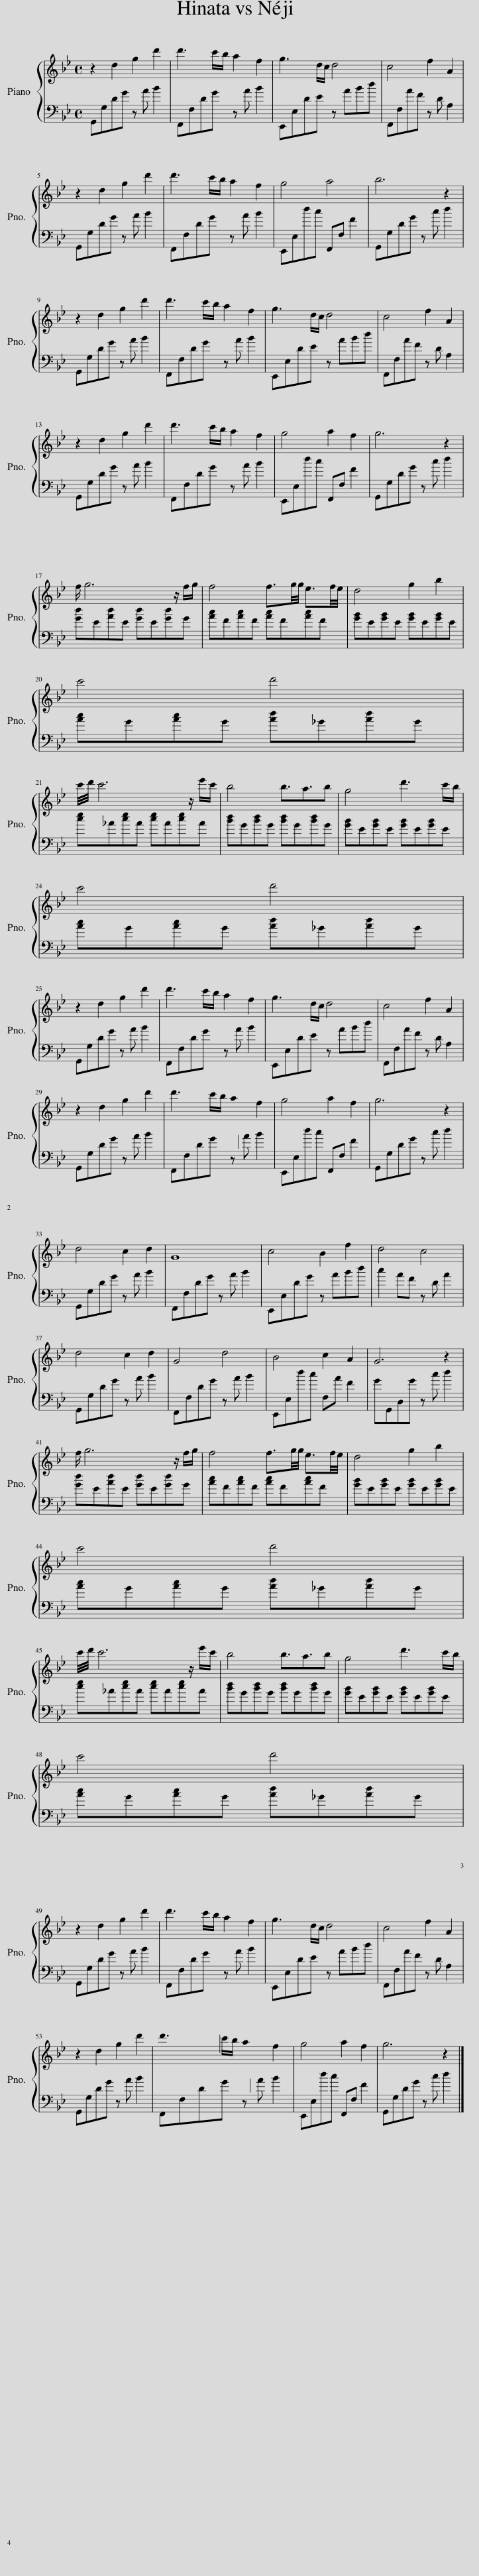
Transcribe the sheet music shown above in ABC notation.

X:1
%%score { 1 | 2 }
L:1/8
M:4/4
I:linebreak $
K:Bb
V:1 treble
V:2 bass
V:1
 z2 d2 g2 d'2 | d'3 c'/b/ a2 f2 | g3 d/c/ d4 | c4 f2 A2 |$ z2 d2 g2 d'2 | %5
 d'3 c'/b/ a2 f2 | g4 a4 | b6 z2 |$ z2 d2 g2 d'2 | d'3 c'/b/ a2 f2 | %10
 g3 d/c/ d4 | c4 f2 A2 |$ z2 d2 g2 d'2 | d'3 c'/b/ a2 f2 | g4 a2 f2 | %15
 g6 z2 |$ f/ g6 z/ f/g/ | f4 f3/2g/4g/4 e3/2f/4e/4 | d4 g2 b2 |$ c'4 d'4 |$ %20
 c'/4d'/4 c'6 z/ e'/c'/ | b4 b3/2a3/2b | g4 d'3 c'/b/ |$ c'4 d'4 |$ z2 d2 g2 d'2 | %25
 d'3 c'/b/ a2 f2 | g3 d/c/ d4 | c4 f2 A2 |$ z2 d2 g2 d'2 | d'3 c'/b/ a2 f2 | %30
 g4 a2 f2 | g6 z2 |$ d4 c2 d2 | G8 | c4 B2 f2 | %35
 d4 c4 |$ d4 c2 d2 | G4 d4 | B4 c2 A2 | G6 z2 |$ %40
 f/ g6 z/ f/g/ | f4 f3/2g/4g/4 e3/2f/4e/4 | d4 g2 b2 |$ c'4 d'4 |$ c'/4d'/4 c'6 z/ e'/c'/ | %45
 b4 b3/2a3/2b | g4 d'3 c'/b/ |$ c'4 d'4 |$ z2 d2 g2 d'2 | d'3 c'/b/ a2 f2 | %50
 g3 d/c/ d4 | c4 f2 A2 |$ z2 d2 g2 d'2 | d'3 c'/b/ a2 f2 | g4 a2 f2 | %55
 g6 z2 |] %56
V:2
 G,,G,DG z A B2 | F,,F,DG z A B2 | E,,E,DE z ABd | F,,F,AF z D A,2 |$ G,,G,DG z A B2 | %5
 F,,F,DG z A B2 | E,,E,dc F,,F, F2 | G,,G,DG z c d2 |$ G,,G,DG z A B2 | F,,F,DG z A B2 | %10
 E,,E,DE z ABd | F,,F,AF z D A,2 |$ G,,G,DG z A B2 | F,,F,DG z A B2 | E,,E,dc F,,F, F2 | %15
 G,,G,DG z c d2 |$ [Gd]E[Ad]E [Gd]E[Gd]G | [Ac]F[Ac]F [Ac]F[Ac]F | [GB]E[GB]E [GB]E[GB]E |$ [Ac]G[Ac]G [Ad]_G[Ad]G |$ %20
 [ce]_A[ce]A [ce]A[ce]A | [Bd]G[Bd]G [Bd]G[Bd]G | [GB]E[GB]E [GB]E[GB]E |$ [Ac]G[Ac]G [Ad]_G[Ad]G |$ G,,G,DG z A B2 | %25
 F,,F,DG z A B2 | E,,E,DE z ABd | F,,F,AF z D A,2 |$ G,,G,DG z A B2 | F,,F,DG z A B2 | %30
 E,,E,dc F,,F, F2 | G,,G,DG z c d2 |$ G,,G,DG z A B2 | F,,F,DG z A B2 | E,,E,DG z ABd | %35
 c2 AF z D A2 |$ G,,G,DG z A B2 | F,,F,DG z A B2 | E,,E,dc F,A F2 | GG,,D,G z c d2 |$ %40
 [Gd]E[Ad]E [Gd]E[Gd]G | [Ac]F[Ac]F [Ac]F[Ac]F | [GB]E[GB]E [GB]E[GB]E |$ [Ac]G[Ac]G [Ad]_G[Ad]G |$ [ce]_A[ce]A [ce]A[ce]A | %45
 [Bd]G[Bd]G [Bd]G[Bd]G | [GB]E[GB]E [GB]E[GB]E |$ [Ac]G[Ac]G [Ad]_G[Ad]G |$ G,,G,DG z A B2 | F,,F,DG z A B2 | %50
 E,,E,DE z ABd | F,,F,AF z D A,2 |$ G,,G,DG z A B2 | F,,F,DG z A B2 | E,,E,dc F,,F, F2 | %55
 G,,G,DG z c d2 |] %56
